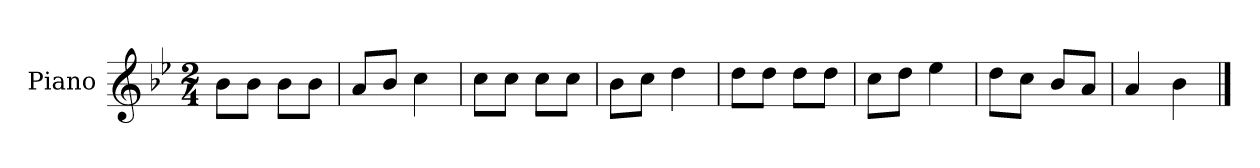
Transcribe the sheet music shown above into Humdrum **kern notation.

**kern
*part1
*staff1
*I"Piano
*I'Pno
*clefG2
*k[b-e-]
*M2/4
=1
8b-\L
8b-\J
8b-\L
8b-\J
=2
8a/L
8b-/J
4cc\
=3
8cc\L
8cc\J
8cc\L
8cc\J
=4
8b-\L
8cc\J
4dd\
=5
8dd\L
8dd\J
8dd\L
8dd\J
=6
8cc\L
8dd\J
4ee-\
=7
8dd\L
8cc\J
8b-/L
8a/J
=8
4a/
4b-\
==
*-
